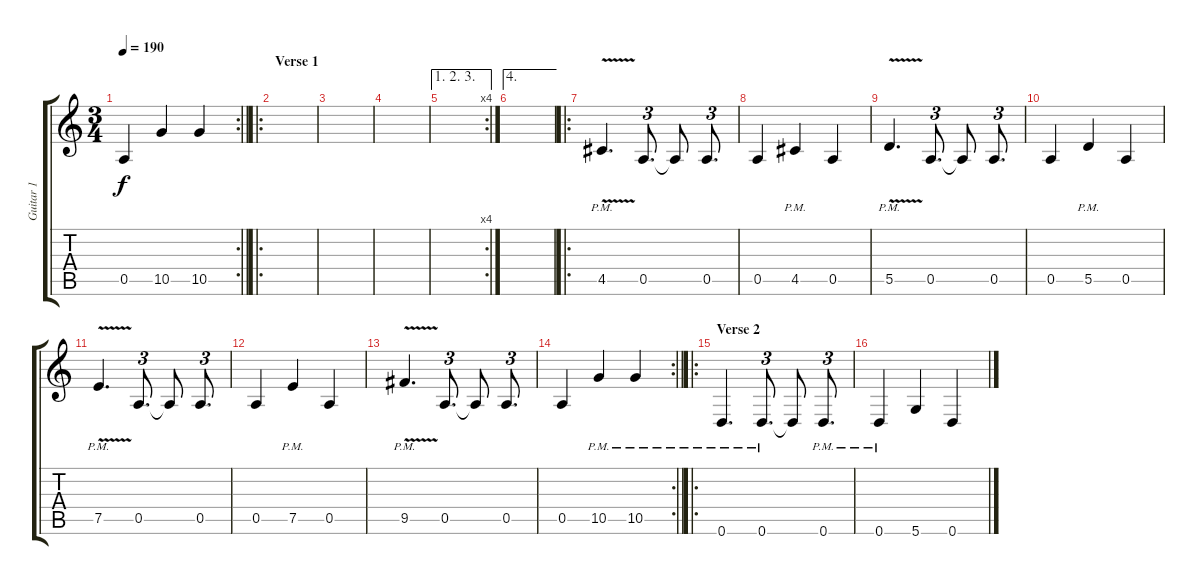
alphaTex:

\track ("Guitar 1" "Guitar 1") {instrument overdrivenguitar}
\staff {score tabs}
\tuning (E4 B3 G3 D3 A2 D2) {hide}
\rc 2
\ts (3 4)
\tempo 190
\clef g2
\barLineRight lightlight
\ks c
0.5.4{dy f} 10.5.4 10.5.4 |
\ro
\section ("" "Verse 1")
|
|
|
\ae (1 2 3)
\rc 4
|
\ae 4
|
\ro
4.5{v pm}.4{d} 0.5.8{d tu (3 2)} 0.5{t}.8 0.5.8{d tu (3 2)} |
0.5.4 4.5{pm}.4 0.5.4 |
5.5{v pm}.4{d} 0.5.8{d tu (3 2)} 0.5{t}.8 0.5.8{d tu (3 2)} |
0.5.4 5.5{pm}.4 0.5.4 |
7.5{v pm}.4{d} 0.5.8{d tu (3 2)} 0.5{t}.8 0.5.8{d tu (3 2)} |
0.5.4 7.5{pm}.4 0.5.4 |
9.5{v pm}.4{d} 0.5.8{d tu (3 2)} 0.5{t}.8 0.5.8{d tu (3 2)} |
\rc 2
\barLineRight lightlight
0.5.4 10.5{pm}.4 10.5{pm}.4 |
\ro
\section ("" "Verse 2")
0.6{pm}.4{d} 0.6{pm}.8{d tu (3 2)} 0.6{t}.8 0.6{pm}.8{d tu (3 2)} |
0.6{pm}.4 5.6.4 0.6.4
